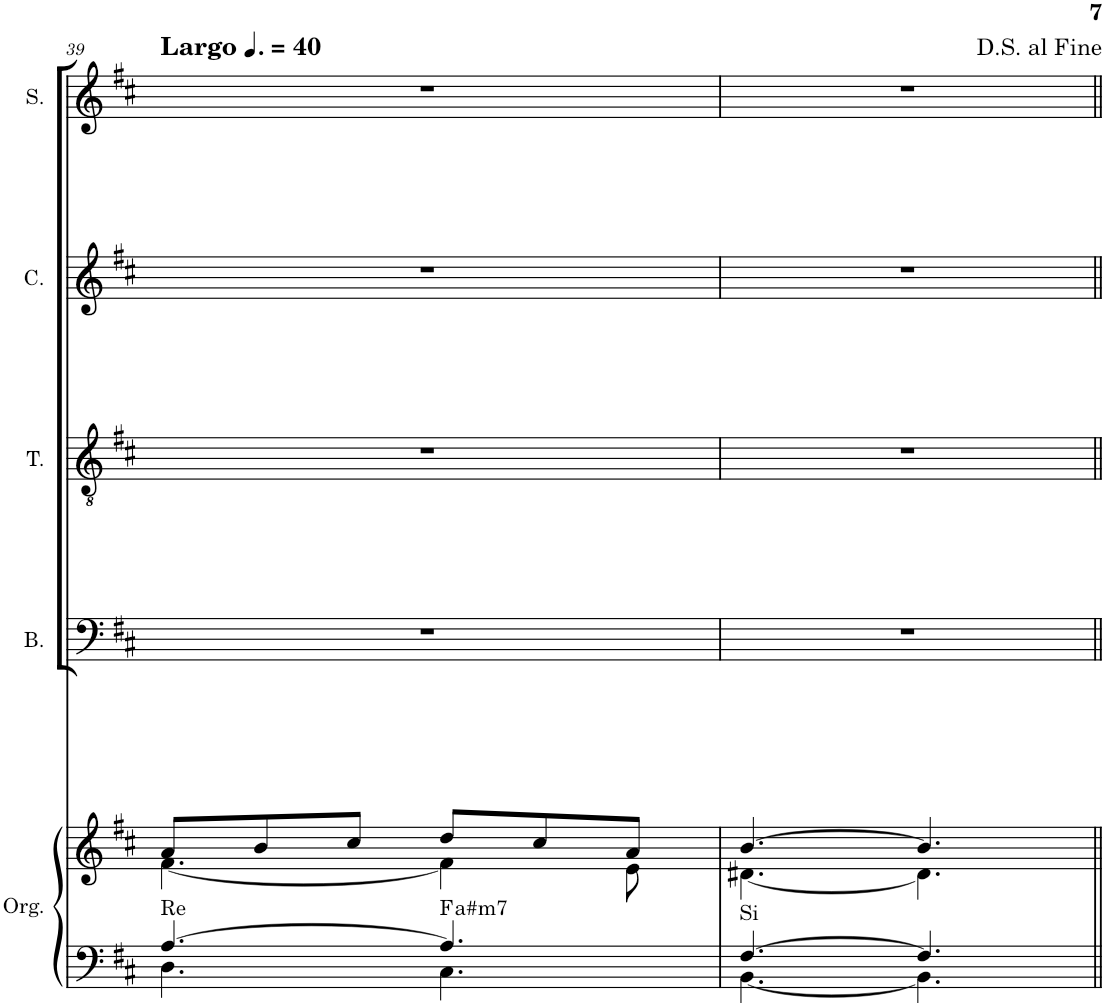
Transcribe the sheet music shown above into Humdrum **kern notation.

**kern	**kern	**harte	**kern	**kern	**kern	**kern
*part5	*part5	*part5	*part4	*part3	*part2	*part1
*staff6	*staff5	*	*staff4	*staff3	*staff2	*staff1
*I"Órgano	*	*	*I"Bajo	*I"Tenor	*I"Contralto	*I"Soprano
*	*	*	*I'B.	*I'T.	*I'C.	*I'S.
!!LO:PB:g=z
*clefF4	*clefG2	*	*clefF4	*clefGv2	*clefG2	*clefG2
*k[f#c#]	*k[f#c#]	*	*k[f#c#]	*k[f#c#]	*k[f#c#]	*k[f#c#]
*M6/8	*M6/8	*	*M6/8	*M6/8	*M6/8	*M6/8
*MM60	*MM60	*	*MM60	*MM60	*MM60	*MM60
=39	=39	=39	=39	=39	=39	=39
*^	*^	*	*	*	*	*
!	!	!	!	!LO:H:kt=Re	!	!	!	!LO:TX:a:B:t=Largo
[4.A/	4.D\	8a/L	[4.f#\	N	2.r	2.r	2.r	2.r
.	.	8b/	.	.	.	.	.	.
.	.	8cc#/J	.	.	.	.	.	.
!	!	!	!	!LO:H:kt=a#m	!	!	!	!
4.A/]	4.C#\	8dd/L	4f#\]	.	.	.	.	.
.	.	8cc#/	.	.	.	.	.	.
.	.	8a/J	8e\	.	.	.	.	.
=40	=40	=40	=40	=40	=40	=40	=40	=40
!	!	!	!	!LO:H:kt=Si	!	!	!	!
[4.F#/	[4.BB\	[4.b/	[4.d#X\	N	2.r	2.r	2.r	2.r
4.F#/]	4.BB\]	4.b/]	4.d#\]	.	.	.	.	.
*v	*v	*	*	*	*	*	*	*
*	*v	*v	*	*	*	*	*
=||	=||	=||	=||	=||	=||	=||
*-	*-	*-	*-	*-	*-	*-
